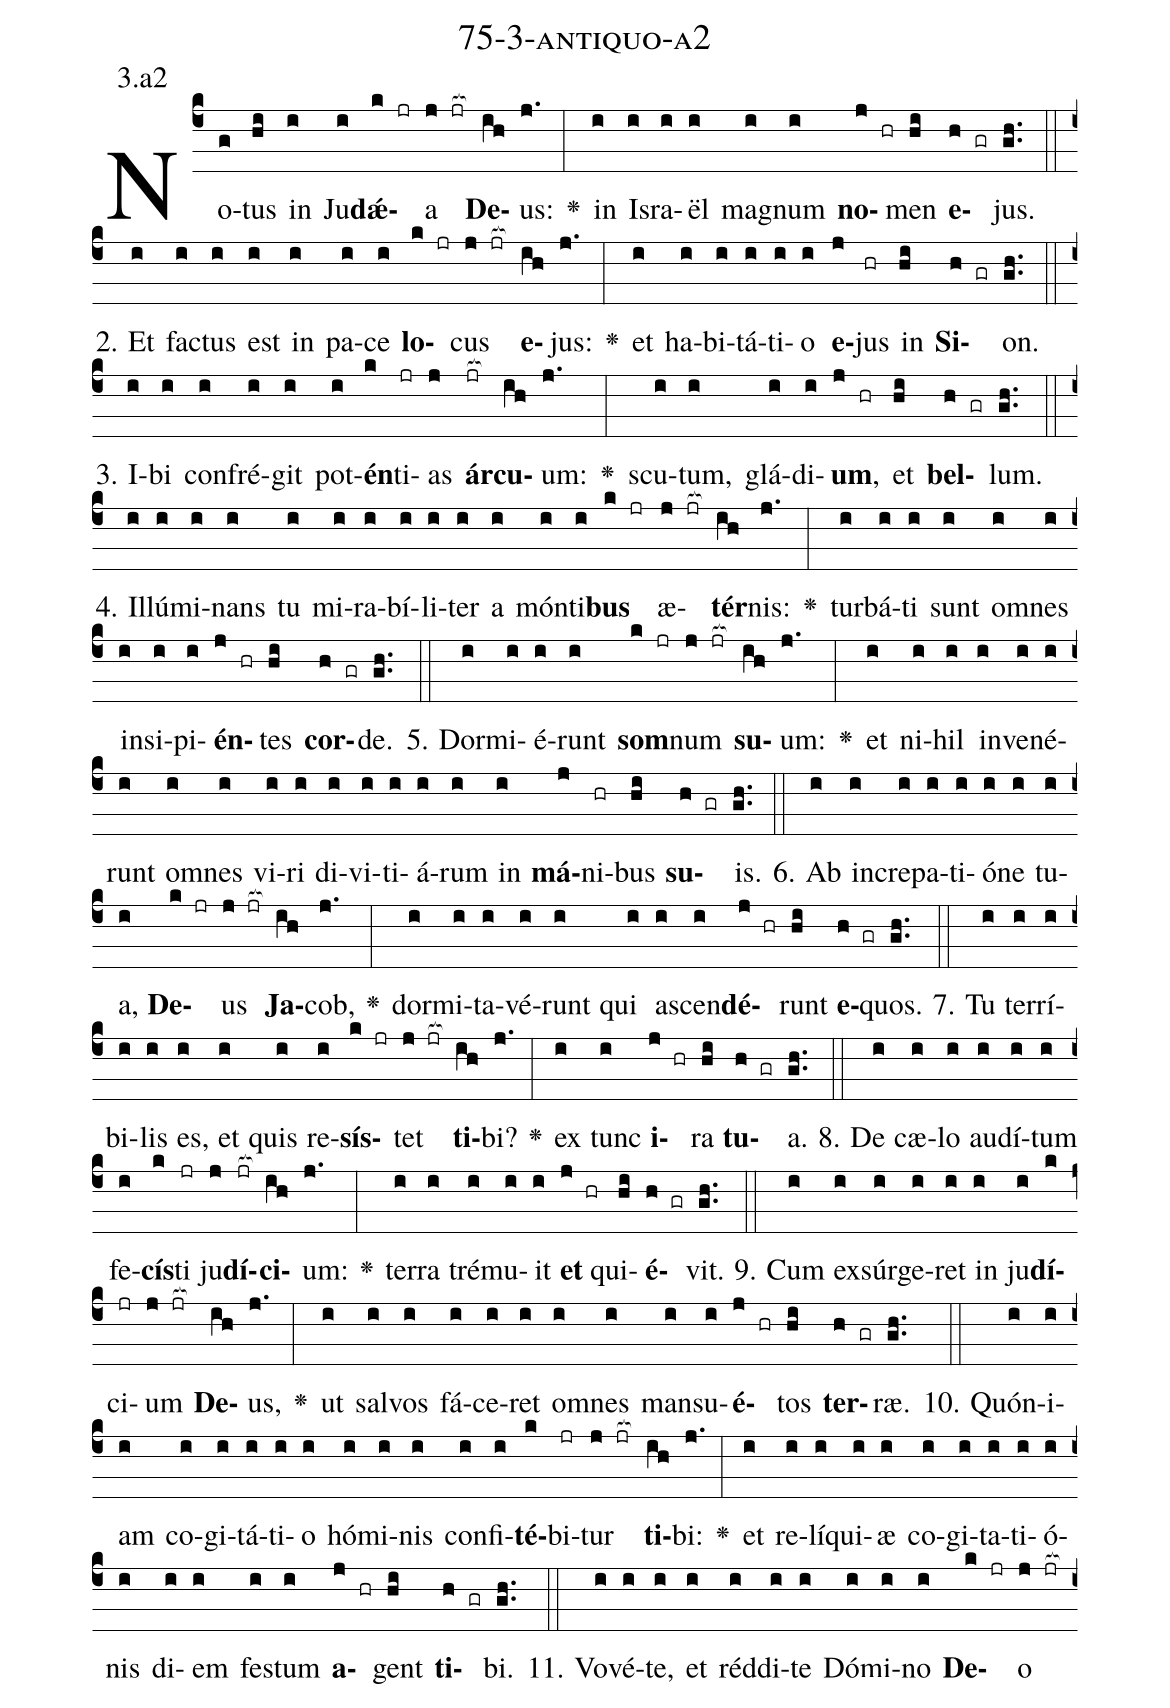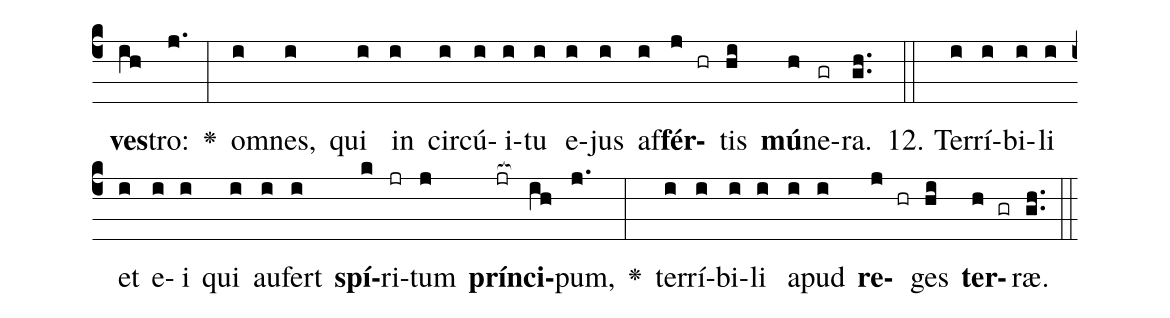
name: 75-3-antiquo-a2;
annotation: 3.a2;
%%
(c4)No(g)tus(hi) in(i) Ju(i)<b>dǽ</b>(k jr)a(j jr[ocb:1{]) <b>De</b>(ih[ocb:0}])us:(j.) <v>\greheightstar</v>(:) in(i) Is(i)ra(i)ël(i) ma(i)gnum(i) <b>no</b>(j hr)men(hi) <b>e</b>(h gr)jus.(gh..) (::)
2. Et(i) fac(i)tus(i) est(i) in(i) pa(i)ce(i) <b>lo</b>(k jr)cus(j jr[ocb:1{]) <b>e</b>(ih[ocb:0}])jus:(j.) <v>\greheightstar</v>(:) et(i) ha(i)bi(i)tá(i)ti(i)o(i) <b>e</b>(j)jus(hr) in(hi) <b>Si</b>(h gr)on.(gh..) (::)
3. I(i)bi(i) con(i)fré(i)git(i) pot(i)<b>én</b>(k)ti(jr)as(j) <b>ár</b>(jr[ocb:1{])<b>cu</b>(ih[ocb:0}])um:(j.) <v>\greheightstar</v>(:) scu(i)tum,(i) glá(i)di(i)<b>um</b>,(j hr) et(hi) <b>bel</b>(h gr)lum.(gh..) (::)
4. Il(i)lú(i)mi(i)nans(i) tu(i) mi(i)ra(i)bí(i)li(i)ter(i) a(i) món(i)ti(i)<b>bus</b>(k jr) æ(j jr[ocb:1{])<b>tér</b>(ih[ocb:0}])nis:(j.) <v>\greheightstar</v>(:) tur(i)bá(i)ti(i) sunt(i) om(i)nes(i) in(i)si(i)pi(i)<b>én</b>(j hr)tes(hi) <b>cor</b>(h gr)de.(gh..) (::)
5. Dor(i)mi(i)é(i)runt(i) <b>som</b>(k jr)num(j jr[ocb:1{]) <b>su</b>(ih[ocb:0}])um:(j.) <v>\greheightstar</v>(:) et(i) ni(i)hil(i) in(i)ve(i)né(i)runt(i) om(i)nes(i) vi(i)ri(i) di(i)vi(i)ti(i)á(i)rum(i) in(i) <b>má</b>(j)ni(hr)bus(hi) <b>su</b>(h gr)is.(gh..) (::)
6. Ab(i) in(i)cre(i)pa(i)ti(i)ó(i)ne(i) tu(i)a,(i) <b>De</b>(k jr)us(j jr[ocb:1{]) <b>Ja</b>(ih[ocb:0}])cob,(j.) <v>\greheightstar</v>(:) dor(i)mi(i)ta(i)vé(i)runt(i) qui(i) a(i)scen(i)<b>dé</b>(j hr)runt(hi) <b>e</b>(h gr)quos.(gh..) (::)
7. Tu(i) ter(i)rí(i)bi(i)lis(i) es,(i) et(i) quis(i) re(i)<b>sís</b>(k jr)tet(j jr[ocb:1{]) <b>ti</b>(ih[ocb:0}])bi?(j.) <v>\greheightstar</v>(:) ex(i) tunc(i) <b>i</b>(j hr)ra(hi) <b>tu</b>(h gr)a.(gh..) (::)
8. De(i) cæ(i)lo(i) au(i)dí(i)tum(i) fe(i)<b>cís</b>(k)ti(jr) ju(j)<b>dí</b>(jr[ocb:1{])<b>ci</b>(ih[ocb:0}])um:(j.) <v>\greheightstar</v>(:) ter(i)ra(i) tré(i)mu(i)it(i) <b>et</b>(j hr) qui(hi)<b>é</b>(h gr)vit.(gh..) (::)
9. Cum(i) ex(i)súr(i)ge(i)ret(i) in(i) ju(i)<b>dí</b>(k)ci(jr)um(j jr[ocb:1{]) <b>De</b>(ih[ocb:0}])us,(j.) <v>\greheightstar</v>(:) ut(i) sal(i)vos(i) fá(i)ce(i)ret(i) om(i)nes(i) man(i)su(i)<b>é</b>(j hr)tos(hi) <b>ter</b>(h gr)ræ.(gh..) (::)
10. Quón(i)i(i)am(i) co(i)gi(i)tá(i)ti(i)o(i) hó(i)mi(i)nis(i) con(i)fi(i)<b>té</b>(k)bi(jr)tur(j jr[ocb:1{]) <b>ti</b>(ih[ocb:0}])bi:(j.) <v>\greheightstar</v>(:) et(i) re(i)lí(i)qui(i)æ(i) co(i)gi(i)ta(i)ti(i)ó(i)nis(i) di(i)em(i) fes(i)tum(i) <b>a</b>(j hr)gent(hi) <b>ti</b>(h gr)bi.(gh..) (::)
11. Vo(i)vé(i)te,(i) et(i) réd(i)di(i)te(i) Dó(i)mi(i)no(i) <b>De</b>(k jr)o(j jr[ocb:1{]) <b>ves</b>(ih[ocb:0}])tro:(j.) <v>\greheightstar</v>(:) om(i)nes,(i) qui(i) in(i) cir(i)cú(i)i(i)tu(i) e(i)jus(i) af(i)<b>fér</b>(j hr)tis(hi) <b>mú</b>(h)ne(gr)ra.(gh..) (::)
12. Ter(i)rí(i)bi(i)li(i) et(i) e(i)i(i) qui(i) au(i)fert(i) <b>spí</b>(k)ri(jr)tum(j) <b>prín</b>(jr[ocb:1{])<b>ci</b>(ih[ocb:0}])pum,(j.) <v>\greheightstar</v>(:) ter(i)rí(i)bi(i)li(i) a(i)pud(i) <b>re</b>(j hr)ges(hi) <b>ter</b>(h gr)ræ.(gh..) (::)
